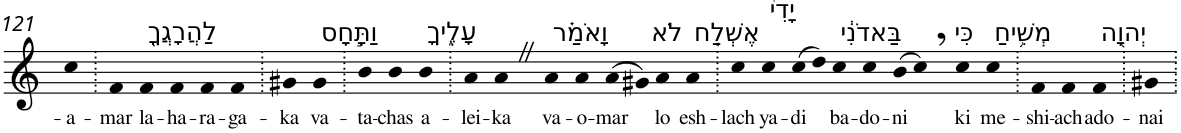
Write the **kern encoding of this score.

**kern	**text
*part1	*part1
*staff1	*staff1
*I"Piano	*
*I'Pno	*
!!LO:PB:g=z
*clefG2	*
*k[]	*
=121	=121
!	!LO:LY:b
4cc	-a-
=122.	=122.
!	!LO:LY:b
4f	-mar
!LO:TX:a:t=לַהֲרָגֲךָ֖	!
!	!LO:LY:b
4f	la-
!	!LO:LY:b
4f	-ha-
!	!LO:LY:b
4f	-ra-
!	!LO:LY:b
4f	-ga-
=123.	=123.
!	!LO:LY:b
4g#X	-ka
!LO:TX:a:t=וַתָּ֣חָס	!
!	!LO:LY:b
4g#	va-
=124.	=124.
!	!LO:LY:b
4b	-ta-
!	!LO:LY:b
4b	-chas
!LO:TX:a:t=עָלֶ֑יךָ	!
!	!LO:LY:b
4b	a-
=125.	=125.
!	!LO:LY:b
4a	-lei-
!	!LO:LY:b
4aZ	-ka
!LO:TX:a:t=וָאֹמַ֗ר	!
!	!LO:LY:b
4a	va-
!	!LO:LY:b
4a	-o-
!	!LO:LY:b
(>8a	-mar
8g#X)	.
!LO:TX:a:t=לֹא	!
!	!LO:LY:b
4a	lo
!LO:TX:a:t=אֶשְׁלַ֤ח	!
!	!LO:LY:b
4a	esh-
=126.	=126.
!	!LO:LY:b
4cc	-lach
!LO:TX:a:t=יָדִי֙	!
!	!LO:LY:b
4cc	ya-
!	!LO:LY:b
(>8cc	-di
8dd)	.
!LO:TX:a:t=בַּאדֹנִ֔י	!
!	!LO:LY:b
4cc	ba-
!	!LO:LY:b
4cc	-do-
!	!LO:LY:b
(>8b	-ni
8cc,)	.
!LO:TX:a:t=כִּי	!
!	!LO:LY:b
4cc	ki
!LO:TX:a:t=מְשִׁ֥יחַ	!
!	!LO:LY:b
4cc	me-
=127.	=127.
!	!LO:LY:b
4f	-shi-
!	!LO:LY:b
4f	-ach
!LO:TX:a:t=יְהוָ֖ה	!
!	!LO:LY:b
4f	ado-
=128.	=128.
!	!LO:LY:b
4g#X	-nai
=.	=.
*-	*-
